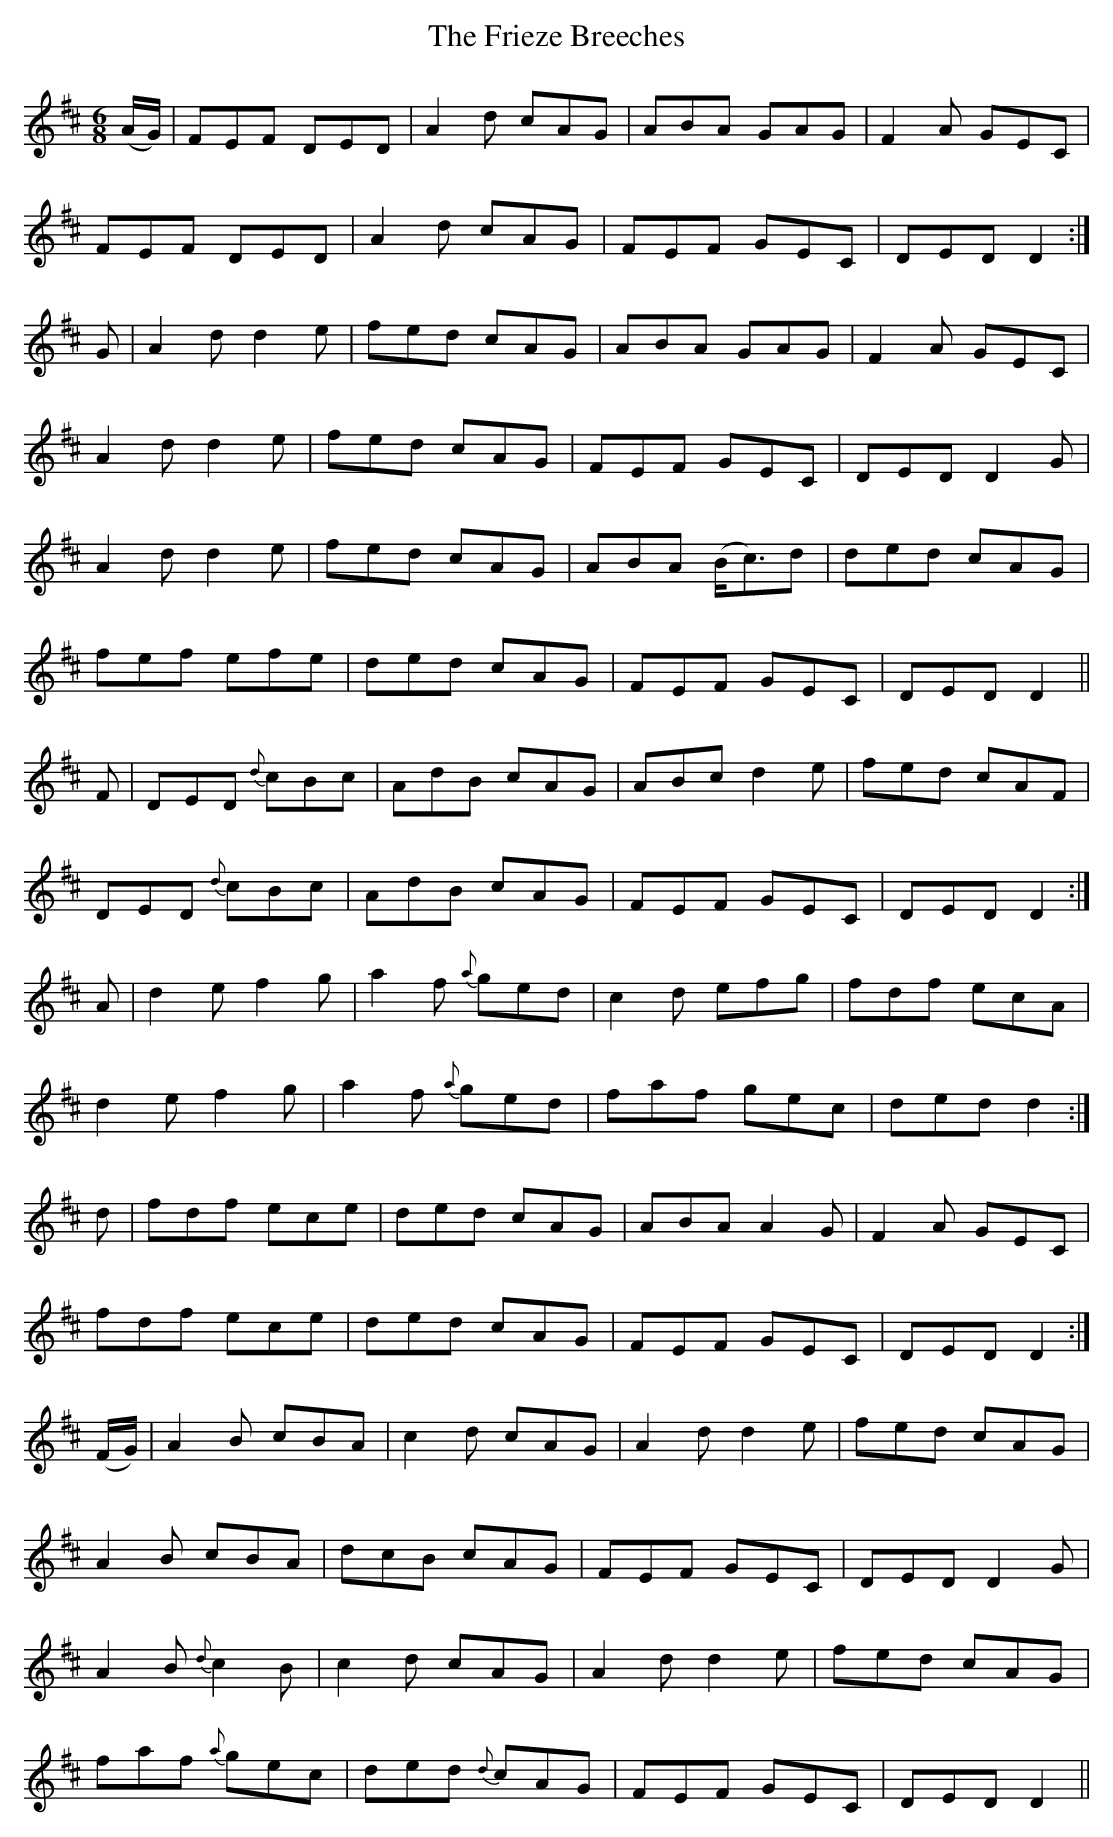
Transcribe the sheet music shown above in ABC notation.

X:1
T: The Frieze Breeches
M: 6/8
L: 1/8
K: D
(A/G/)|FEF DED|A2d cAG|ABA GAG|F2A GEC|
FEF DED|A2d cAG|FEF GEC|DED D2:|
G|A2d d2e|fed cAG|ABA GAG|F2A GEC|
A2d d2e|fed cAG|FEF GEC|DED D2G|
A2d d2e|fed cAG|ABA (B<c)d|ded cAG|
fef efe|ded cAG|FEF GEC|DED D2||
F|DED {d}cBc|AdB cAG|ABc d2e|fed cAF|
DED {d}cBc|AdB cAG|FEF GEC|DED D2:|
A|d2e f2g|a2f {a}ged|c2d efg|fdf ecA|
d2e f2g|a2f {a}ged|faf gec|ded d2:|
d|fdf ece|ded cAG|ABA A2G|F2A GEC|
fdf ece|ded cAG|FEF GEC|DED D2:|
(F/G/)|A2B cBA|c2d cAG|A2d d2e|fed cAG|
A2B cBA|dcB cAG|FEF GEC|DED D2G|
A2B {d}c2B|c2d cAG|A2d d2e|fed cAG|
faf {a}gec|ded {d}cAG|FEF GEC|DED D2||
